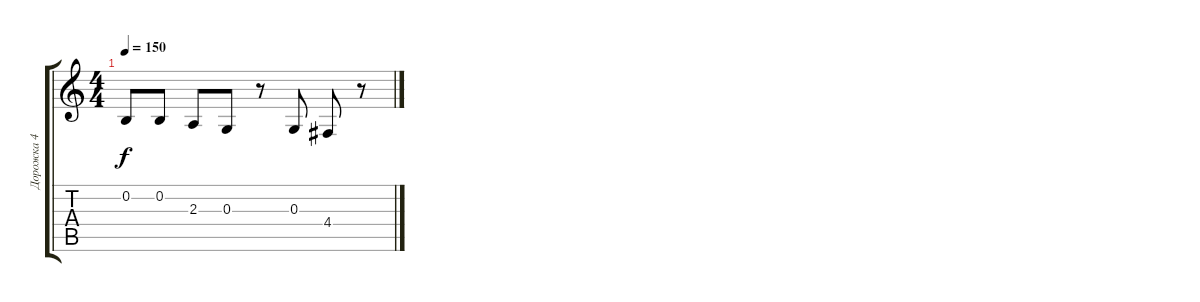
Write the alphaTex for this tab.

\track ("Дорожка 4" "Дорожка 4") {instrument flute}
\staff {score tabs}
\tuning (E4 B3 G3 D3 A2 E2) {hide}
\ts (4 4)
\tempo 150
\clef g2
\ks c
0.2.8{dy f} 0.2.8 2.3.8 0.3.8 r.8 0.3.8 4.4.8 r.8
